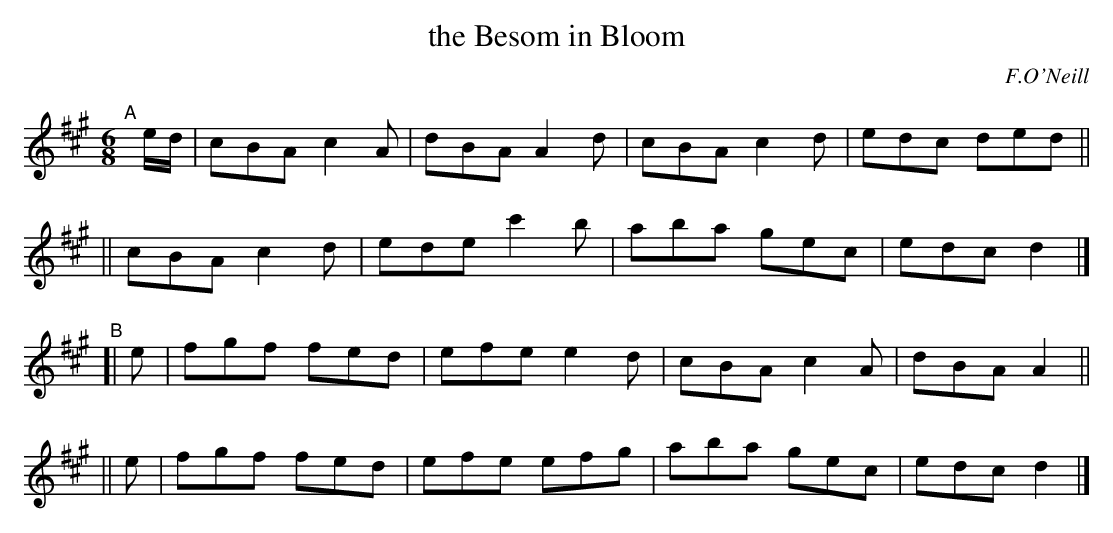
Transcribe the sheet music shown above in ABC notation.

X:1
T: the Besom in Bloom
O: F.O'Neill
M: 6/8
K: A	% but ending on D
"^A"[|] e/d/ \
|  cBA c2A | dBA A2d  | cBA c2d | edc ded ||
|| cBA c2d | ede c'2b | aba gec | edc d2 |]
"^B"\
[| e | fgf fed | efe e2d | cBA c2A | dBA A2 ||
|| e | fgf fed | efe efg | aba gec | edc d2 |]
